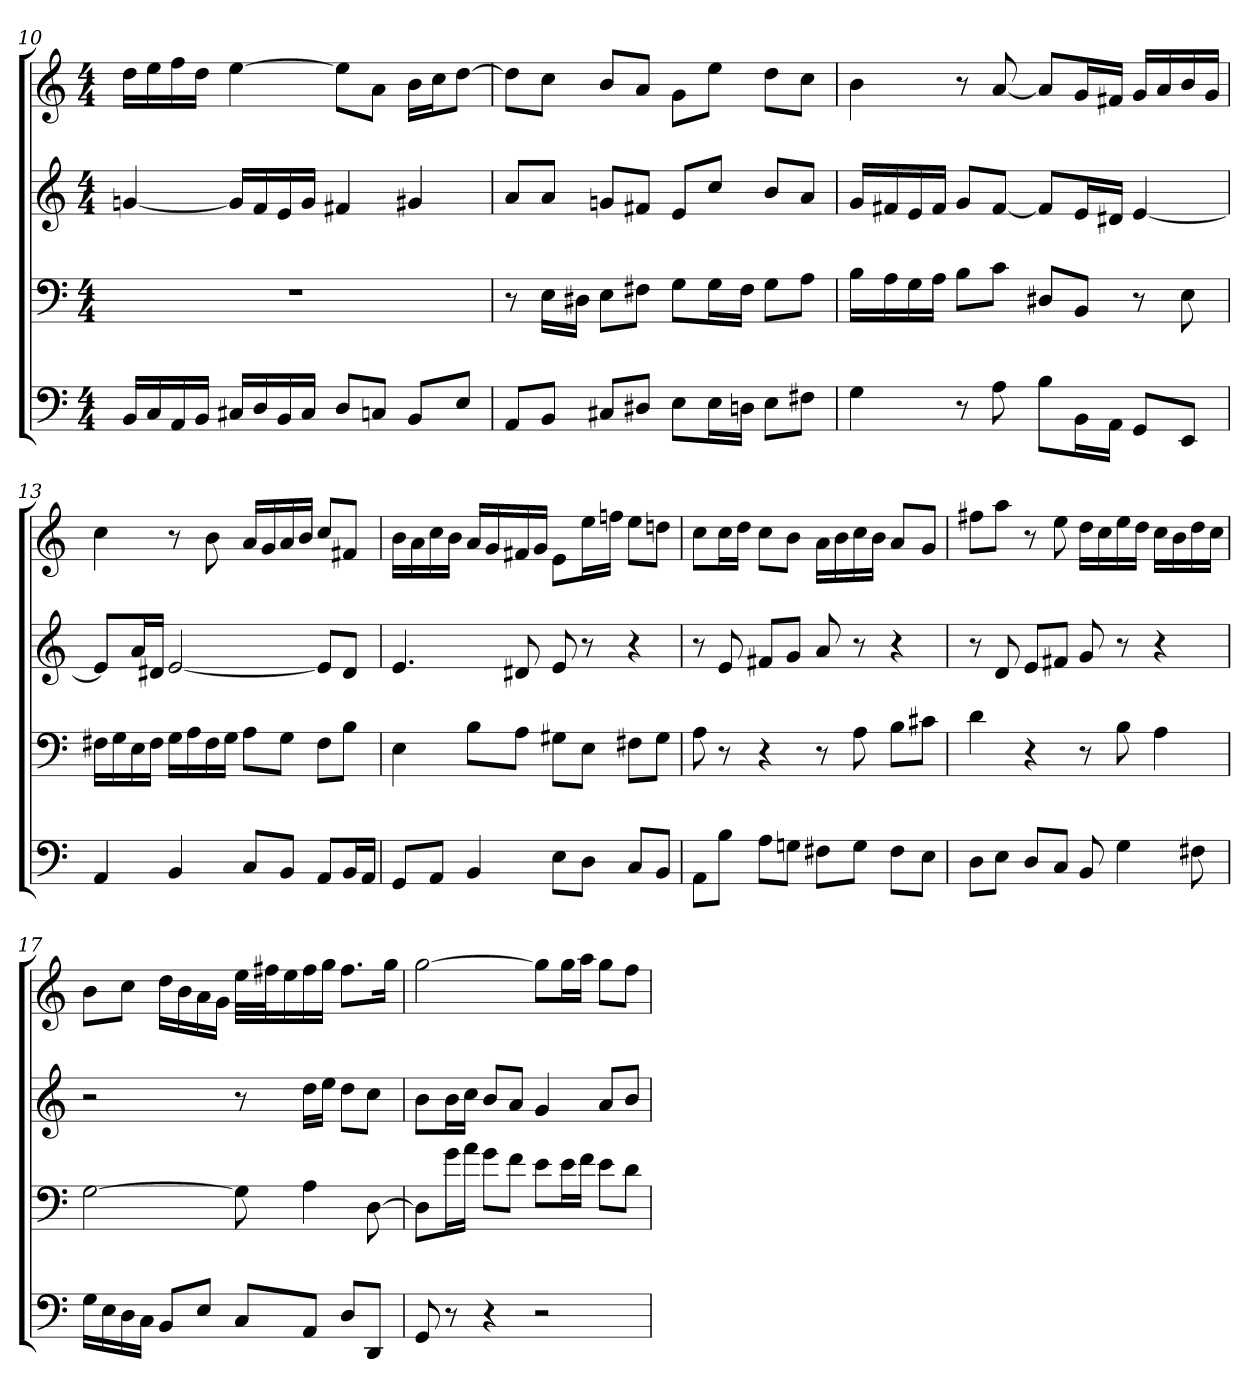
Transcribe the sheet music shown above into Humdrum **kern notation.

**kern	**kern	**kern	**kern
*part4	*part3	*part2	*part1
*staff4	*staff3	*staff2	*staff1
*clefF4	*clefF4	*clefG2	*clefG2
*k[]	*k[]	*k[]	*k[]
*a:	*a:	*a:	*a:
*M4/4	*M4/4	*M4/4	*M4/4
=10	=10	=10	=10
16BBLL	1r	[4gn	16ddLL
16C	.	.	16ee
16AA	.	.	16ff
16BBJJ	.	.	16ddJJ
16C#XLL	.	16gLL]	[4ee
16D	.	16f	.
16BB	.	16e	.
16C#JJ	.	16gJJ	.
8DL	.	4f#X	8eeL]
8CnJ	.	.	8aJ
8BBL	.	4g#X	16bLL
.	.	.	16ccJ
8EJ	.	.	[8ddJ
=11	=11	=11	=11
8AAL	8r	8aL	8ddL]
8BBJ	16ELL	8aJ	8ccJ
.	16D#XJJ	.	.
8C#XL	8EL	8gnL	8bL
8D#XJ	8F#XJ	8f#XJ	8aJ
8EL	8GL	8eL	8gL
16EL	16GL	8ccJ	8eeJ
16DnJJ	16F#JJ	.	.
8EL	8GL	8bL	8ddL
8F#XJ	8AJ	8aJ	8ccJ
=12	=12	=12	=12
4G	16BLL	16gLL	4b
.	16A	16f#X	.
.	16G	16e	.
.	16AJJ	16f#JJ	.
8r	8BL	8gL	8r
8A	8cJ	[8f#J	[8a
8BL	8D#XL	8f#L]	8aL]
16BBL	8BBJ	16eL	16gL
16AAJJ	.	16d#XJJ	16f#XJJ
8GGL	8r	[4e	16gLL
.	.	.	16a
8EEJ	8E	.	16b
.	.	.	16gJJ
=13	=13	=13	=13
4AA	16F#XLL	8eL]	4cc
.	16G	.	.
.	16E	16aL	.
.	16F#JJ	16d#XJJ	.
4BB	16GLL	[2e	8r
.	16A	.	.
.	16F#	.	8b
.	16GJJ	.	.
8CL	8AL	.	16aLL
.	.	.	16g
8BBJ	8GJ	.	16a
.	.	.	16bJJ
8AAL	8F#L	8eL]	8ccL
16BBL	8BJ	8d#J	8f#XJ
16AAJJ	.	.	.
=14	=14	=14	=14
8GGL	4E	4.e	16bLL
.	.	.	16a
8AAJ	.	.	16cc
.	.	.	16bJJ
4BB	8BL	.	16aLL
.	.	.	16g
.	8AJ	8d#X	16f#X
.	.	.	16gJJ
8EL	8G#XL	8e	8eL
8DJ	8EJ	8r	16eeL
.	.	.	16ffnJJ
8CL	8F#XL	4r	8eeL
8BBJ	8G#J	.	8ddnJ
=15	=15	=15	=15
8AAL	8A	8r	8ccL
8BJ	8r	8e	16ccL
.	.	.	16ddJJ
8AL	4r	8f#XL	8ccL
8GnJ	.	8gJ	8bJ
8F#XL	8r	8a	16aLL
.	.	.	16b
8GJ	8A	8r	16cc
.	.	.	16bJJ
8F#L	8BL	4r	8aL
8EJ	8c#XJ	.	8gJ
=16	=16	=16	=16
8DL	4d	8r	8ff#XL
8EJ	.	8d	8aaJ
8DL	4r	8eL	8r
8CJ	.	8f#XJ	8ee
8BB	8r	8g	16ddLL
.	.	.	16cc
4G	8B	8r	16ee
.	.	.	16ddJJ
.	4A	4r	16ccLL
.	.	.	16b
8F#X	.	.	16dd
.	.	.	16ccJJ
=17	=17	=17	=17
16GLL	[2G	2r	8bL
16E	.	.	.
16D	.	.	8ccJ
16CJJ	.	.	.
8BBL	.	.	16ddLL
.	.	.	16b
8EJ	.	.	16a
.	.	.	16gJJ
8CL	8G]	8r	32eeLLL
.	.	.	32ff#XJ
.	.	.	16ee
8AAJ	4A	16ddLL	16ff#
.	.	16eeJJ	16ggJJ
8DL	.	8ddL	8.ff#L
8DDJ	[8D	8ccJ	.
.	.	.	16ggJk
=18	=18	=18	=18
8GG	8DL]	8bL	[2gg
8r	16gL	16bL	.
.	16aJJ	16ccJJ	.
4r	8gL	8bL	.
.	8fJ	8aJ	.
2r	8eL	4g	8ggL]
.	16eL	.	16ggL
.	16fJJ	.	16aaJJ
.	8eL	8aL	8ggL
.	8dJ	8bJ	8ffJ
=	=	=	=
*-	*-	*-	*-
